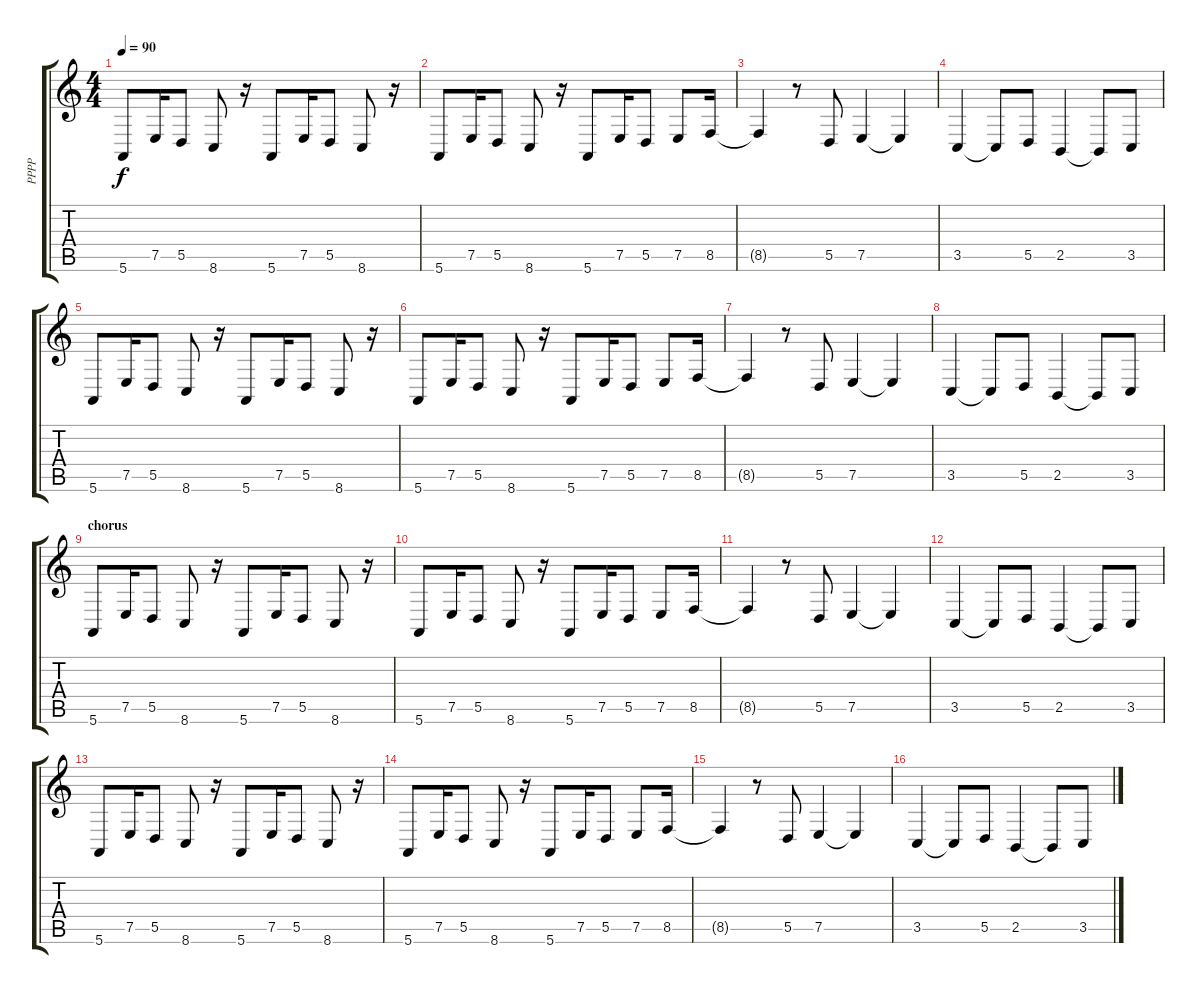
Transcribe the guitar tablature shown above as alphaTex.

\track ("PPPP" "PPPP") {instrument electricgrandpiano}
\staff {score tabs}
\tuning (E4 B3 G3 D3 A2 E2) {hide}
\ts (4 4)
\tempo 90
\clef g2
\ks c
5.6.8{dy f} 7.5.16 5.5.8 8.6.8 r.16 5.6.8 7.5.16 5.5.8 8.6.8 r.16 |
5.6.8 7.5.16 5.5.8 8.6.8 r.16 5.6.8 7.5.16 5.5.8 7.5.8 8.5.16 |
8.5{t}.4 r.8 5.5.8 7.5.4 7.5{t}.4 |
3.5.4 3.5{t}.8 5.5.8 2.5.4 2.5{t}.8 3.5.8 |
5.6.8 7.5.16 5.5.8 8.6.8 r.16 5.6.8 7.5.16 5.5.8 8.6.8 r.16 |
5.6.8 7.5.16 5.5.8 8.6.8 r.16 5.6.8 7.5.16 5.5.8 7.5.8 8.5.16 |
8.5{t}.4 r.8 5.5.8 7.5.4 7.5{t}.4 |
3.5.4 3.5{t}.8 5.5.8 2.5.4 2.5{t}.8 3.5.8 |
\section ("" "chorus")
5.6.8 7.5.16 5.5.8 8.6.8 r.16 5.6.8 7.5.16 5.5.8 8.6.8 r.16 |
5.6.8 7.5.16 5.5.8 8.6.8 r.16 5.6.8 7.5.16 5.5.8 7.5.8 8.5.16 |
8.5{t}.4 r.8 5.5.8 7.5.4 7.5{t}.4 |
3.5.4 3.5{t}.8 5.5.8 2.5.4 2.5{t}.8 3.5.8 |
5.6.8 7.5.16 5.5.8 8.6.8 r.16 5.6.8 7.5.16 5.5.8 8.6.8 r.16 |
5.6.8 7.5.16 5.5.8 8.6.8 r.16 5.6.8 7.5.16 5.5.8 7.5.8 8.5.16 |
8.5{t}.4 r.8 5.5.8 7.5.4 7.5{t}.4 |
3.5.4 3.5{t}.8 5.5.8 2.5.4 2.5{t}.8 3.5.8
